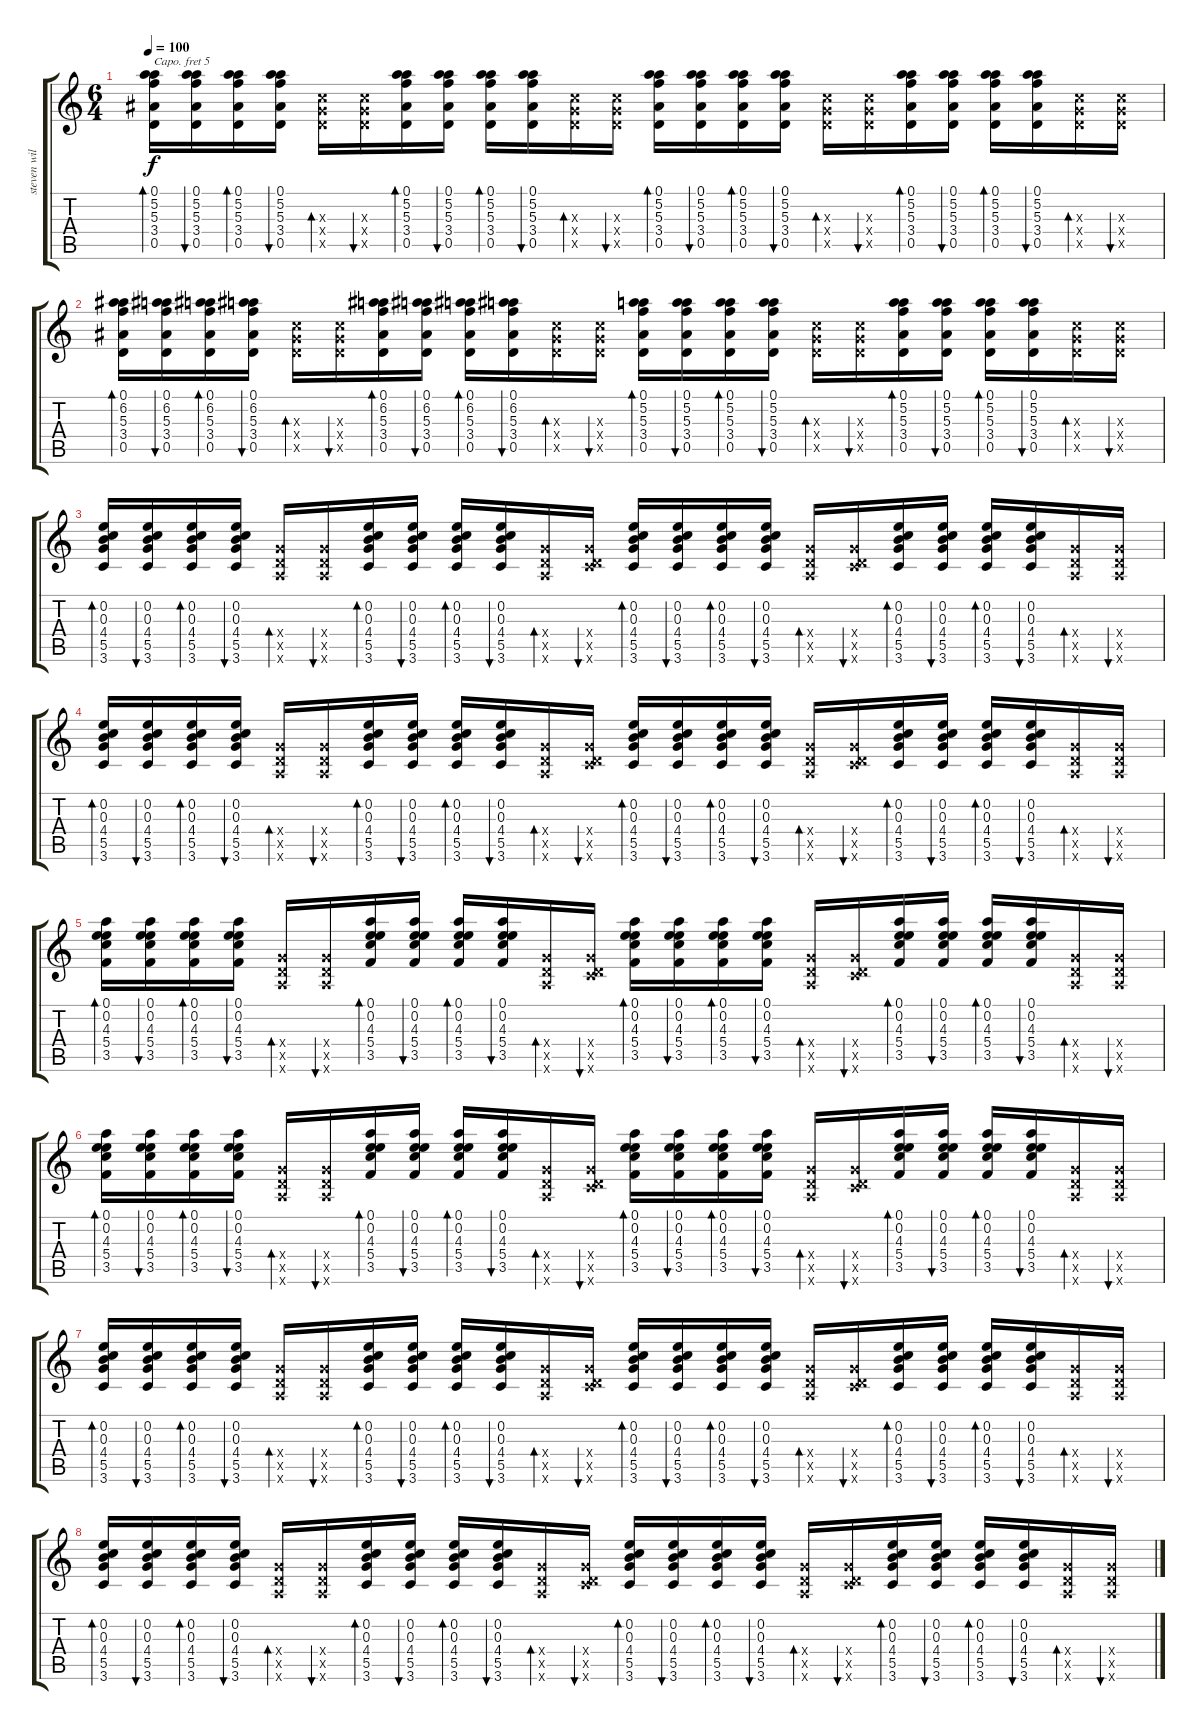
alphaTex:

\track ("steven wilson" "steven wil") {instrument acousticguitarsteel}
\staff {score tabs}
\capo 5
\tuning (E4 B3 G3 D3 A2 E2) {hide}
\ts (6 4)
\tempo 100
\clef g2
\ks c
(0.1 5.2 5.3 3.4 0.5).16{bd 30 dy f} (0.1 5.2 5.3 3.4 0.5).16{bu 30} (0.1 5.2 5.3 3.4 0.5).16{bd 30} (0.1 5.2 5.3 3.4 0.5).16{bu 60} (0.3{x} 0.4{x} 0.5{x}).16{bd 60} (0.3{x} 0.4{x} 0.5{x}).16{bu 60} (0.1 5.2 5.3 3.4 0.5).16{bd 30} (0.1 5.2 5.3 3.4 0.5).16{bu 30} (0.1 5.2 5.3 3.4 0.5).16{bd 30} (0.1 5.2 5.3 3.4 0.5).16{bu 60} (0.3{x} 0.4{x} 0.5{x}).16{bd 30} (0.3{x} 0.4{x} 0.5{x}).16{bu 30} (0.1 5.2 5.3 3.4 0.5).16{bd 30} (0.1 5.2 5.3 3.4 0.5).16{bu 30} (0.1 5.2 5.3 3.4 0.5).16{bd 30} (0.1 5.2 5.3 3.4 0.5).16{bu 30} (0.3{x} 0.4{x} 0.5{x}).16{bd 30} (0.3{x} 0.4{x} 0.5{x}).16{bu 30} (0.1 5.2 5.3 3.4 0.5).16{bd 30} (0.1 5.2 5.3 3.4 0.5).16{bu 30} (0.1 5.2 5.3 3.4 0.5).16{bd 30} (0.1 5.2 5.3 3.4 0.5).16{bu 30} (0.3{x} 0.4{x} 0.5{x}).16{bd 30} (0.3{x} 0.4{x} 0.5{x}).16{bu 30} |
(0.1 6.2 5.3 3.4 0.5).16{bd 30} (0.1 6.2 5.3 3.4 0.5).16{bu 30} (0.1 6.2 5.3 3.4 0.5).16{bd 30} (0.1 6.2 5.3 3.4 0.5).16{bu 60} (0.3{x} 0.4{x} 0.5{x}).16{bd 60} (0.3{x} 0.4{x} 0.5{x}).16{bu 60} (0.1 6.2 5.3 3.4 0.5).16{bd 30} (0.1 6.2 5.3 3.4 0.5).16{bu 30} (0.1 6.2 5.3 3.4 0.5).16{bd 30} (0.1 6.2 5.3 3.4 0.5).16{bu 60} (0.3{x} 0.4{x} 0.5{x}).16{bd 30} (0.3{x} 0.4{x} 0.5{x}).16{bu 30} (0.1 5.2 5.3 3.4 0.5).16{bd 30} (0.1 5.2 5.3 3.4 0.5).16{bu 30} (0.1 5.2 5.3 3.4 0.5).16{bd 30} (0.1 5.2 5.3 3.4 0.5).16{bu 30} (0.3{x} 0.4{x} 0.5{x}).16{bd 30} (0.3{x} 0.4{x} 0.5{x}).16{bu 30} (0.1 5.2 5.3 3.4 0.5).16{bd 30} (0.1 5.2 5.3 3.4 0.5).16{bu 30} (0.1 5.2 5.3 3.4 0.5).16{bd 30} (0.1 5.2 5.3 3.4 0.5).16{bu 30} (0.3{x} 0.4{x} 0.5{x}).16{bd 30} (0.3{x} 0.4{x} 0.5{x}).16{bu 30} |
(0.2 0.3 4.4 5.5 3.6).16{bd 30} (0.2 0.3 4.4 5.5 3.6).16{bu 30} (0.2 0.3 4.4 5.5 3.6).16{bd 30} (0.2 0.3 4.4 5.5 3.6).16{bu 30} (0.4{x} 0.5{x} 0.6{x}).16{bd 30} (0.4{x} 0.5{x} 0.6{x}).16{bu 30} (0.2 0.3 4.4 5.5 3.6).16{bd 30} (0.2 0.3 4.4 5.5 3.6).16{bu 30} (0.2 0.3 4.4 5.5 3.6).16{bd 30} (0.2 0.3 4.4 5.5 3.6).16{bu 30} (0.4{x} 0.5{x} 0.6{x}).16{bd 30} (0.4{x} 0.5{x} 3.6{x}).16{bu 30} (0.2 0.3 4.4 5.5 3.6).16{bd 30} (0.2 0.3 4.4 5.5 3.6).16{bu 30} (0.2 0.3 4.4 5.5 3.6).16{bd 30} (0.2 0.3 4.4 5.5 3.6).16{bu 30} (0.4{x} 0.5{x} 0.6{x}).16{bd 30} (0.4{x} 0.5{x} 3.6{x}).16{bu 30} (0.2 0.3 4.4 5.5 3.6).16{bd 30} (0.2 0.3 4.4 5.5 3.6).16{bu 30} (0.2 0.3 4.4 5.5 3.6).16{bd 30} (0.2 0.3 4.4 5.5 3.6).16{bu 30} (0.4{x} 0.5{x} 0.6{x}).16{bd 60} (0.4{x} 0.5{x} 0.6{x}).16{bu 30} |
(0.2 0.3 4.4 5.5 3.6).16{bd 30} (0.2 0.3 4.4 5.5 3.6).16{bu 30} (0.2 0.3 4.4 5.5 3.6).16{bd 30} (0.2 0.3 4.4 5.5 3.6).16{bu 30} (0.4{x} 0.5{x} 0.6{x}).16{bd 30} (0.4{x} 0.5{x} 0.6{x}).16{bu 30} (0.2 0.3 4.4 5.5 3.6).16{bd 30} (0.2 0.3 4.4 5.5 3.6).16{bu 30} (0.2 0.3 4.4 5.5 3.6).16{bd 30} (0.2 0.3 4.4 5.5 3.6).16{bu 30} (0.4{x} 0.5{x} 0.6{x}).16{bd 30} (0.4{x} 0.5{x} 3.6{x}).16{bu 30} (0.2 0.3 4.4 5.5 3.6).16{bd 30} (0.2 0.3 4.4 5.5 3.6).16{bu 30} (0.2 0.3 4.4 5.5 3.6).16{bd 30} (0.2 0.3 4.4 5.5 3.6).16{bu 30} (0.4{x} 0.5{x} 0.6{x}).16{bd 30} (0.4{x} 0.5{x} 3.6{x}).16{bu 30} (0.2 0.3 4.4 5.5 3.6).16{bd 30} (0.2 0.3 4.4 5.5 3.6).16{bu 30} (0.2 0.3 4.4 5.5 3.6).16{bd 30} (0.2 0.3 4.4 5.5 3.6).16{bu 30} (0.4{x} 0.5{x} 0.6{x}).16{bd 60} (0.4{x} 0.5{x} 0.6{x}).16{bu 30} |
(0.1 0.2 4.3 5.4 3.5).16{bd 30} (0.1 0.2 4.3 5.4 3.5).16{bu 30} (0.1 0.2 4.3 5.4 3.5).16{bd 30} (0.1 0.2 4.3 5.4 3.5).16{bu 30} (0.4{x} 0.5{x} 0.6{x}).16{bd 30} (0.4{x} 0.5{x} 0.6{x}).16{bu 30} (0.1 0.2 4.3 5.4 3.5).16{bd 30} (0.1 0.2 4.3 5.4 3.5).16{bu 30} (0.1 0.2 4.3 5.4 3.5).16{bd 30} (0.1 0.2 4.3 5.4 3.5).16{bu 30} (0.4{x} 0.5{x} 0.6{x}).16{bd 30} (0.4{x} 0.5{x} 3.6{x}).16{bu 30} (0.1 0.2 4.3 5.4 3.5).16{bd 30} (0.1 0.2 4.3 5.4 3.5).16{bu 30} (0.1 0.2 4.3 5.4 3.5).16{bd 30} (0.1 0.2 4.3 5.4 3.5).16{bu 30} (0.4{x} 0.5{x} 0.6{x}).16{bd 30} (0.4{x} 0.5{x} 3.6{x}).16{bu 30} (0.1 0.2 4.3 5.4 3.5).16{bd 30} (0.1 0.2 4.3 5.4 3.5).16{bu 30} (0.1 0.2 4.3 5.4 3.5).16{bd 30} (0.1 0.2 4.3 5.4 3.5).16{bu 30} (0.4{x} 0.5{x} 0.6{x}).16{bd 60} (0.4{x} 0.5{x} 0.6{x}).16{bu 30} |
(0.1 0.2 4.3 5.4 3.5).16{bd 30} (0.1 0.2 4.3 5.4 3.5).16{bu 30} (0.1 0.2 4.3 5.4 3.5).16{bd 30} (0.1 0.2 4.3 5.4 3.5).16{bu 30} (0.4{x} 0.5{x} 0.6{x}).16{bd 30} (0.4{x} 0.5{x} 0.6{x}).16{bu 30} (0.1 0.2 4.3 5.4 3.5).16{bd 30} (0.1 0.2 4.3 5.4 3.5).16{bu 30} (0.1 0.2 4.3 5.4 3.5).16{bd 30} (0.1 0.2 4.3 5.4 3.5).16{bu 30} (0.4{x} 0.5{x} 0.6{x}).16{bd 30} (0.4{x} 0.5{x} 3.6{x}).16{bu 30} (0.1 0.2 4.3 5.4 3.5).16{bd 30} (0.1 0.2 4.3 5.4 3.5).16{bu 30} (0.1 0.2 4.3 5.4 3.5).16{bd 30} (0.1 0.2 4.3 5.4 3.5).16{bu 30} (0.4{x} 0.5{x} 0.6{x}).16{bd 30} (0.4{x} 0.5{x} 3.6{x}).16{bu 30} (0.1 0.2 4.3 5.4 3.5).16{bd 30} (0.1 0.2 4.3 5.4 3.5).16{bu 30} (0.1 0.2 4.3 5.4 3.5).16{bd 30} (0.1 0.2 4.3 5.4 3.5).16{bu 30} (0.4{x} 0.5{x} 0.6{x}).16{bd 60} (0.4{x} 0.5{x} 0.6{x}).16{bu 30} |
(0.2 0.3 4.4 5.5 3.6).16{bd 30} (0.2 0.3 4.4 5.5 3.6).16{bu 30} (0.2 0.3 4.4 5.5 3.6).16{bd 30} (0.2 0.3 4.4 5.5 3.6).16{bu 30} (0.4{x} 0.5{x} 0.6{x}).16{bd 30} (0.4{x} 0.5{x} 0.6{x}).16{bu 30} (0.2 0.3 4.4 5.5 3.6).16{bd 30} (0.2 0.3 4.4 5.5 3.6).16{bu 30} (0.2 0.3 4.4 5.5 3.6).16{bd 30} (0.2 0.3 4.4 5.5 3.6).16{bu 30} (0.4{x} 0.5{x} 0.6{x}).16{bd 30} (0.4{x} 0.5{x} 3.6{x}).16{bu 30} (0.2 0.3 4.4 5.5 3.6).16{bd 30} (0.2 0.3 4.4 5.5 3.6).16{bu 30} (0.2 0.3 4.4 5.5 3.6).16{bd 30} (0.2 0.3 4.4 5.5 3.6).16{bu 30} (0.4{x} 0.5{x} 0.6{x}).16{bd 30} (0.4{x} 0.5{x} 3.6{x}).16{bu 30} (0.2 0.3 4.4 5.5 3.6).16{bd 30} (0.2 0.3 4.4 5.5 3.6).16{bu 30} (0.2 0.3 4.4 5.5 3.6).16{bd 30} (0.2 0.3 4.4 5.5 3.6).16{bu 30} (0.4{x} 0.5{x} 0.6{x}).16{bd 60} (0.4{x} 0.5{x} 0.6{x}).16{bu 30} |
(0.2 0.3 4.4 5.5 3.6).16{bd 30} (0.2 0.3 4.4 5.5 3.6).16{bu 30} (0.2 0.3 4.4 5.5 3.6).16{bd 30} (0.2 0.3 4.4 5.5 3.6).16{bu 30} (0.4{x} 0.5{x} 0.6{x}).16{bd 30} (0.4{x} 0.5{x} 0.6{x}).16{bu 30} (0.2 0.3 4.4 5.5 3.6).16{bd 30} (0.2 0.3 4.4 5.5 3.6).16{bu 30} (0.2 0.3 4.4 5.5 3.6).16{bd 30} (0.2 0.3 4.4 5.5 3.6).16{bu 30} (0.4{x} 0.5{x} 0.6{x}).16{bd 30} (0.4{x} 0.5{x} 3.6{x}).16{bu 30} (0.2 0.3 4.4 5.5 3.6).16{bd 30} (0.2 0.3 4.4 5.5 3.6).16{bu 30} (0.2 0.3 4.4 5.5 3.6).16{bd 30} (0.2 0.3 4.4 5.5 3.6).16{bu 30} (0.4{x} 0.5{x} 0.6{x}).16{bd 30} (0.4{x} 0.5{x} 3.6{x}).16{bu 30} (0.2 0.3 4.4 5.5 3.6).16{bd 30} (0.2 0.3 4.4 5.5 3.6).16{bu 30} (0.2 0.3 4.4 5.5 3.6).16{bd 30} (0.2 0.3 4.4 5.5 3.6).16{bu 30} (0.4{x} 0.5{x} 0.6{x}).16{bd 60} (0.4{x} 0.5{x} 0.6{x}).16{bu 30}
